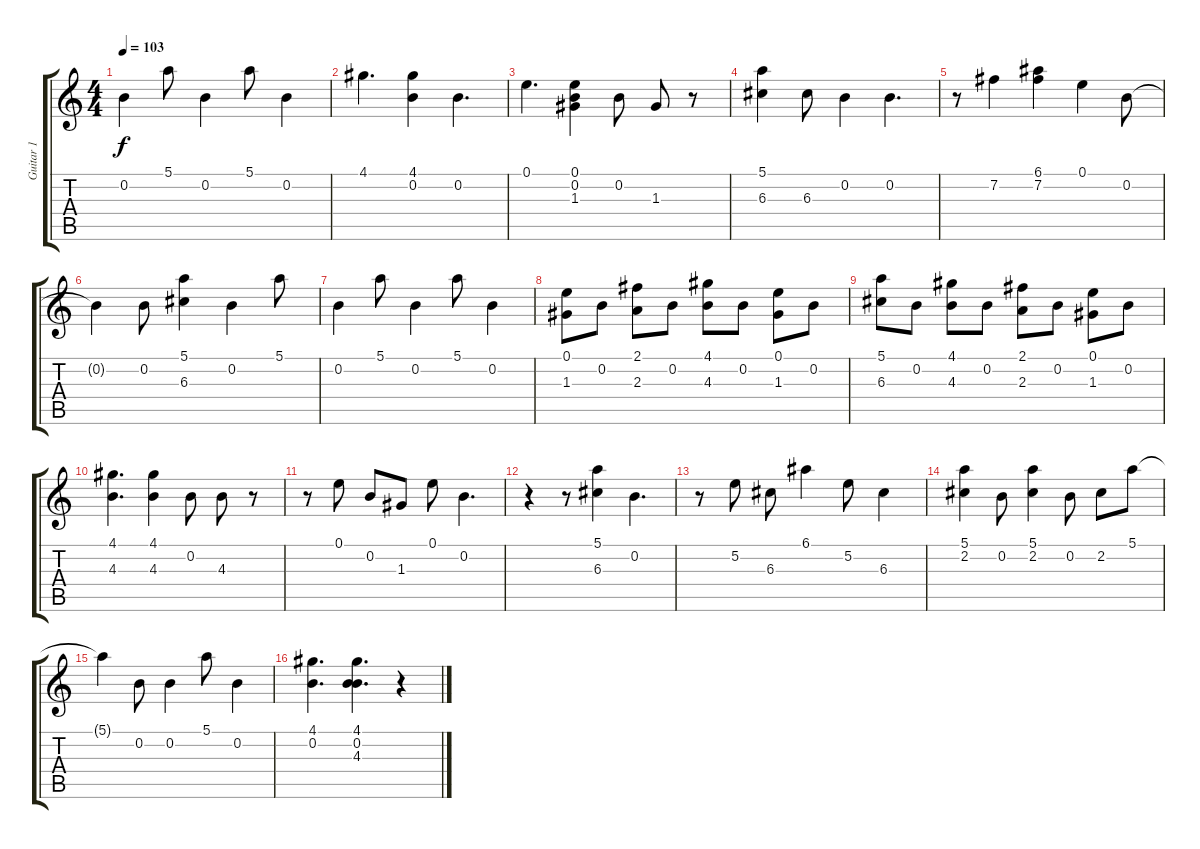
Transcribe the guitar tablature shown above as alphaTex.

\track ("Guitar 1" "Guitar 1") {instrument electricguitarjazz}
\staff {score tabs}
\tuning (E4 B3 G3 D3 A2 E2) {hide}
\ts (4 4)
\tempo 103
\clef g2
\ks c
0.2.4{dy f} 5.1.8 0.2.4 5.1.8 0.2.4 |
4.1.4{d} (4.1 0.2).4 0.2.4{d} |
0.1.4{d} (0.1 0.2 1.3).4 0.2.8 1.3.8 r.8 |
(5.1 6.3).4 6.3.8 0.2.4 0.2.4{d} |
r.8 7.2.4 (6.1 7.2).4 0.1.4 0.2.8 |
0.2{t}.4 0.2.8 (5.1 6.3).4 0.2.4 5.1.8 |
0.2.4 5.1.8 0.2.4 5.1.8 0.2.4 |
(0.1 1.3).8 0.2.8 (2.1 2.3).8 0.2.8 (4.1 4.3).8 0.2.8 (0.1 1.3).8 0.2.8 |
(5.1 6.3).8 0.2.8 (4.1 4.3).8 0.2.8 (2.1 2.3).8 0.2.8 (0.1 1.3).8 0.2.8 |
(4.1 4.3).4{d} (4.1 4.3).4 0.2.8 4.3.8 r.8 |
r.8 0.1.8 0.2.8 1.3.8 0.1.8 0.2.4{d} |
r.4 r.8 (5.1 6.3).4 0.2.4{d} |
r.8 5.2.8 6.3.8 6.1.4 5.2.8 6.3.4 |
(5.1 2.2).4 0.2.8 (5.1 2.2).4 0.2.8 2.2.8 5.1.8 |
5.1{t}.4 0.2.8 0.2.4 5.1.8 0.2.4 |
(4.1 0.2).4{d} (4.1 0.2 4.3).4{d} r.4
